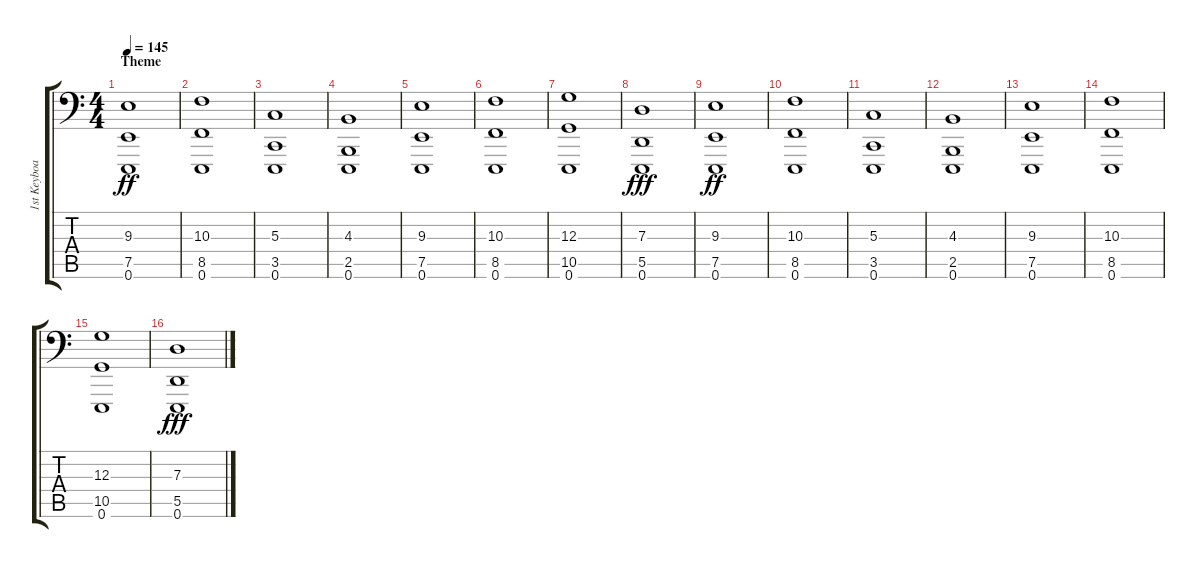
\track ("1st Keyboard Synth" "1st Keyboa") {instrument pad2warm}
\staff {score tabs}
\tuning (E3 B2 G2 D2 A1 E1) {hide}
\ts (4 4)
\section ("" "Theme")
\tempo 145
\clef f4
\ks c
(9.3 7.5 0.6).1{dy ff instrument pad2warm} |
(10.3 8.5 0.6).1 |
(5.3 3.5 0.6).1 |
(4.3 2.5 0.6).1 |
(9.3 7.5 0.6).1 |
(10.3 8.5 0.6).1 |
(12.3 10.5 0.6).1 |
(7.3 5.5 0.6).1{dy fff} |
(9.3 7.5 0.6).1{dy ff} |
(10.3 8.5 0.6).1 |
(5.3 3.5 0.6).1 |
(4.3 2.5 0.6).1 |
(9.3 7.5 0.6).1 |
(10.3 8.5 0.6).1 |
(12.3 10.5 0.6).1 |
(7.3 5.5 0.6).1{dy fff}
